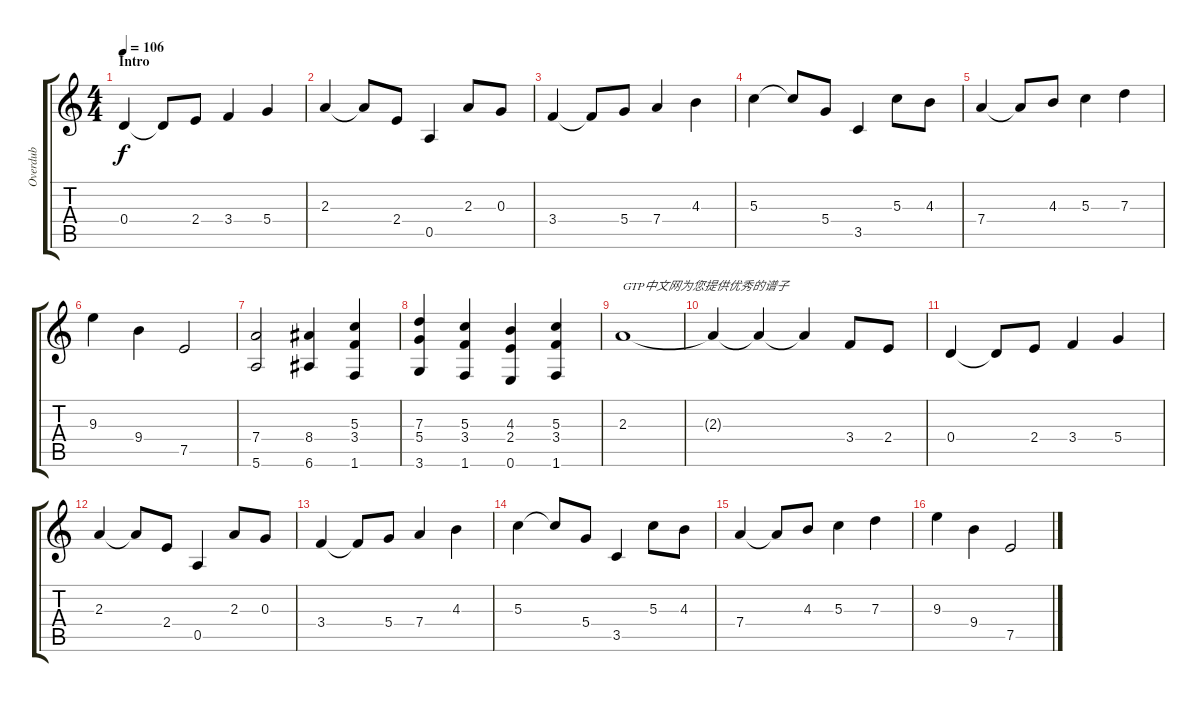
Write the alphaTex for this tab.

\track ("Overdub" "Overdub") {instrument fretlessbass}
\staff {score tabs}
\tuning (E4 B3 G3 D3 A2 E2) {hide}
\ts (4 4)
\section ("" "Intro")
\tempo 106
\clef g2
\ks c
0.4.4{dy f instrument fretlessbass} 0.4{t}.8 2.4.8 3.4.4 5.4.4 |
2.3.4 2.3{t}.8 2.4.8 0.5.4 2.3.8 0.3.8 |
3.4.4 3.4{t}.8 5.4.8 7.4.4 4.3.4 |
5.3.4 5.3{t}.8 5.4.8 3.5.4 5.3.8 4.3.8 |
7.4.4 7.4{t}.8 4.3.8 5.3.4 7.3.4 |
9.3.4 9.4.4 7.5.2 |
(7.4 5.6).2 (8.4 6.6).4 (5.3 3.4 1.6).4 |
(7.3 5.4 3.6).4 (5.3 3.4 1.6).4 (4.3 2.4 0.6).4 (5.3 3.4 1.6).4 |
2.3.1{txt "GTP中文网为您提供优秀的谱子"} |
2.3{t}.4 2.3{t}.4 2.3{t}.4 3.4.8 2.4.8 |
0.4.4 0.4{t}.8 2.4.8 3.4.4 5.4.4 |
2.3.4 2.3{t}.8 2.4.8 0.5.4 2.3.8 0.3.8 |
3.4.4 3.4{t}.8 5.4.8 7.4.4 4.3.4 |
5.3.4 5.3{t}.8 5.4.8 3.5.4 5.3.8 4.3.8 |
7.4.4 7.4{t}.8 4.3.8 5.3.4 7.3.4 |
9.3.4 9.4.4 7.5.2
